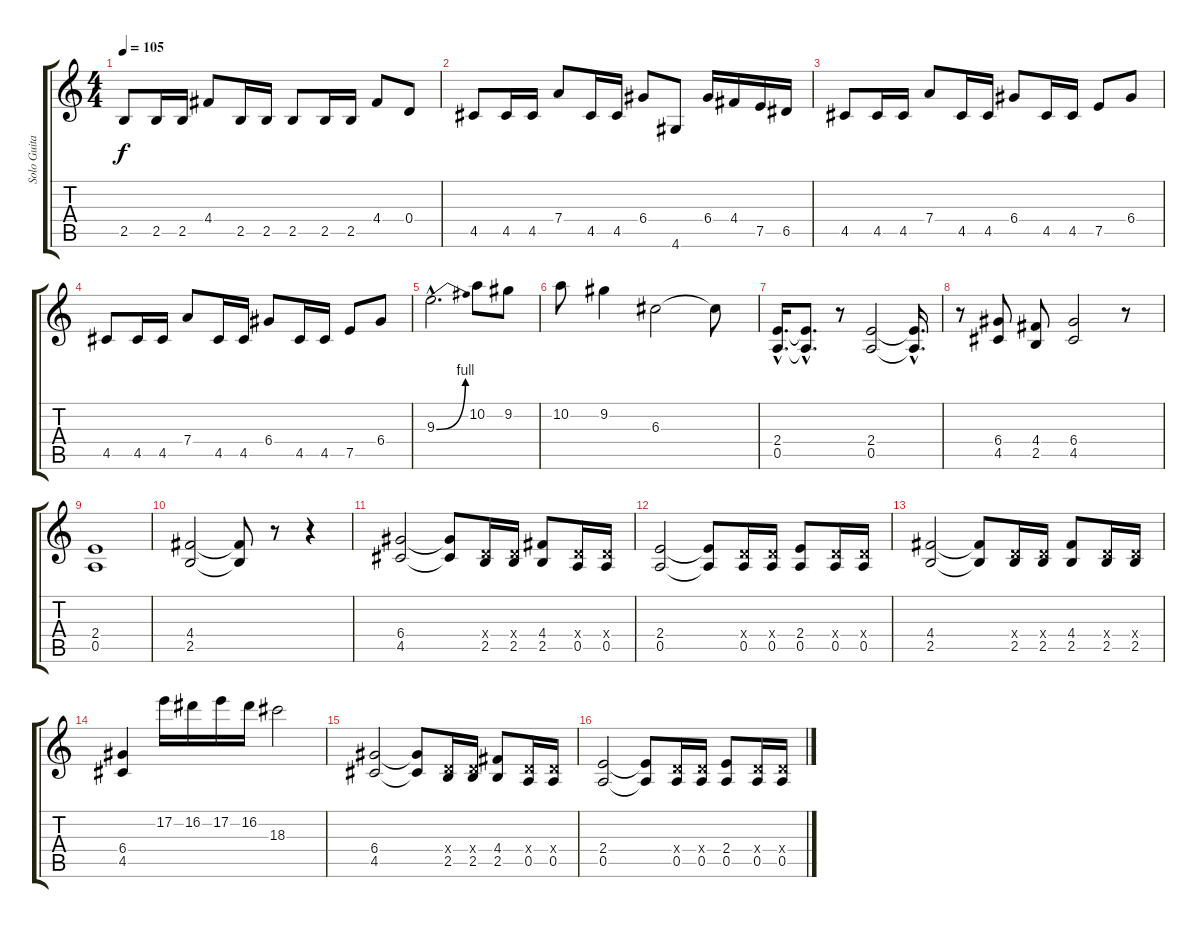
\track ("Solo Guitar" "Solo Guita") {instrument distortionguitar}
\staff {score tabs}
\tuning (E4 B3 G3 D3 A2 E2) {hide}
\ts (4 4)
\tempo 105
\clef g2
\ks c
2.5.8{dy f} 2.5.16 2.5.16 4.4.8 2.5.16 2.5.16 2.5.8 2.5.16 2.5.16 4.4.8 0.4.8 |
4.5.8 4.5.16 4.5.16 7.4.8 4.5.16 4.5.16 6.4.8 4.6.8 6.4.16 4.4.16 7.5.16 6.5.16 |
4.5.8 4.5.16 4.5.16 7.4.8 4.5.16 4.5.16 6.4.8 4.5.16 4.5.16 7.5.8 6.4.8 |
4.5.8 4.5.16 4.5.16 7.4.8 4.5.16 4.5.16 6.4.8 4.5.16 4.5.16 7.5.8 6.4.8 |
9.3{be (bend 0 0 60 4) hac}.2{d} 10.2.8 9.2.8 |
10.2.8 9.2.4 6.3.2 6.3{t}.8 |
(2.4{hac} 0.5{hac}).16{d} (2.4{hac t} 0.5{hac t}).8{d} r.8 (2.4 0.5).2 (2.4{hac t} 0.5{hac t}).16{d} |
r.8 (6.4 4.5).8 (4.4 2.5).8 (6.4 4.5).2 r.8 |
(2.4 0.5).1 |
(4.4 2.5).2 (4.4{t} 2.5{t}).8 r.8 r.4 |
(6.4 4.5).2 (6.4{t} 4.5{t}).8 (0.4{x} 2.5).16 (0.4{x} 2.5).16 (4.4 2.5).8 (0.4{x} 0.5).16 (0.4{x} 0.5).16 |
(2.4 0.5).2 (2.4{t} 0.5{t}).8 (0.4{x} 0.5).16 (0.4{x} 0.5).16 (2.4 0.5).8 (0.4{x} 0.5).16 (0.4{x} 0.5).16 |
(4.4 2.5).2 (4.4{t} 2.5{t}).8 (0.4{x} 2.5).16 (0.4{x} 2.5).16 (4.4 2.5).8 (0.4{x} 2.5).16 (0.4{x} 2.5).16 |
(6.4 4.5).4 17.2.16 16.2.16 17.2.16 16.2.16 18.3.2 |
(6.4 4.5).2 (6.4{t} 4.5{t}).8 (0.4{x} 2.5).16 (0.4{x} 2.5).16 (4.4 2.5).8 (0.4{x} 0.5).16 (0.4{x} 0.5).16 |
(2.4 0.5).2 (2.4{t} 0.5{t}).8 (0.4{x} 0.5).16 (0.4{x} 0.5).16 (2.4 0.5).8 (0.4{x} 0.5).16 (0.4{x} 0.5).16
